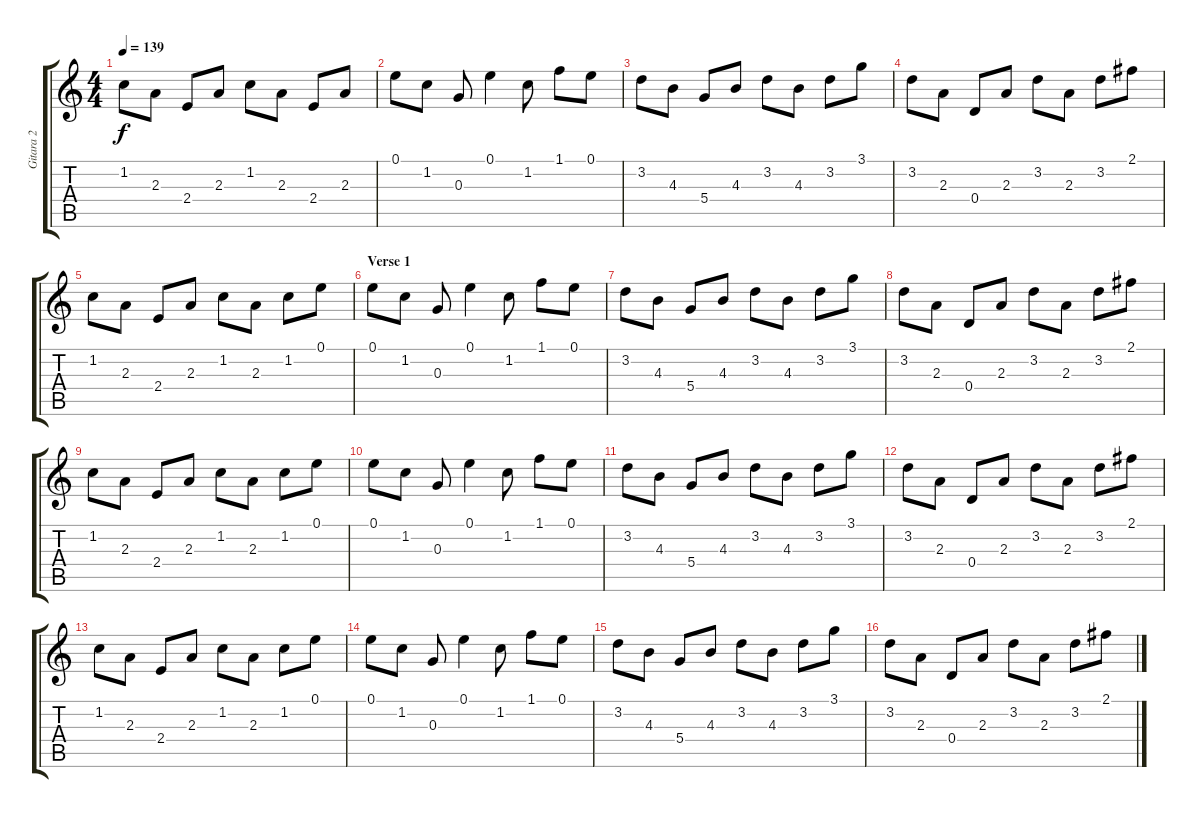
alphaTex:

\track ("Gitara 2" "Gitara 2") {instrument electricguitarclean}
\staff {score tabs}
\tuning (E4 B3 G3 D3 A2 E2) {hide}
\ts (4 4)
\tempo 139
\clef g2
\ks c
1.2.8{dy f} 2.3.8 2.4.8 2.3.8 1.2.8 2.3.8 2.4.8 2.3.8 |
0.1.8 1.2.8 0.3.8 0.1.4 1.2.8 1.1.8 0.1.8 |
3.2.8 4.3.8 5.4.8 4.3.8 3.2.8 4.3.8 3.2.8 3.1.8 |
3.2.8 2.3.8 0.4.8 2.3.8 3.2.8 2.3.8 3.2.8 2.1.8 |
1.2.8 2.3.8 2.4.8 2.3.8 1.2.8 2.3.8 1.2.8 0.1.8 |
\section ("" "Verse 1")
0.1.8 1.2.8 0.3.8 0.1.4 1.2.8 1.1.8 0.1.8 |
3.2.8 4.3.8 5.4.8 4.3.8 3.2.8 4.3.8 3.2.8 3.1.8 |
3.2.8 2.3.8 0.4.8 2.3.8 3.2.8 2.3.8 3.2.8 2.1.8 |
1.2.8 2.3.8 2.4.8 2.3.8 1.2.8 2.3.8 1.2.8 0.1.8 |
0.1.8 1.2.8 0.3.8 0.1.4 1.2.8 1.1.8 0.1.8 |
3.2.8 4.3.8 5.4.8 4.3.8 3.2.8 4.3.8 3.2.8 3.1.8 |
3.2.8 2.3.8 0.4.8 2.3.8 3.2.8 2.3.8 3.2.8 2.1.8 |
1.2.8 2.3.8 2.4.8 2.3.8 1.2.8 2.3.8 1.2.8 0.1.8 |
0.1.8 1.2.8 0.3.8 0.1.4 1.2.8 1.1.8 0.1.8 |
3.2.8 4.3.8 5.4.8 4.3.8 3.2.8 4.3.8 3.2.8 3.1.8 |
3.2.8 2.3.8 0.4.8 2.3.8 3.2.8 2.3.8 3.2.8 2.1.8
